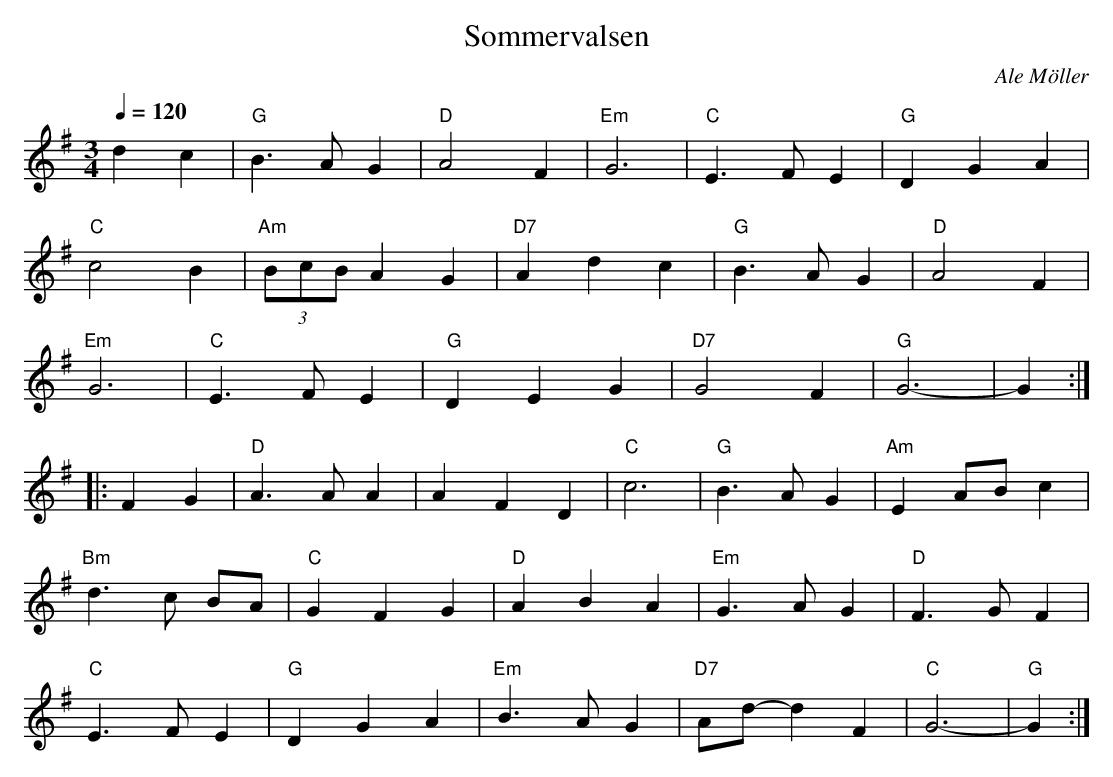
X:1
T:Sommervalsen
C:Ale M\"oller
M:3/4
L:1/4
Q:1/4=120
K:G
dc|"G"B>AG|"D"A2F|"Em"G3|"C"E>FE|"G"DGA|
"C"c2B|"Am"(3B/c/B/ AG|"D7"Adc|"G"B>AG|"D"A2F|
"Em"G3|"C"E>FE|"G"DEG|"D7"G2F|"G"G3-|G:|
|:FG|"D"A>AA|AFD|"C"c3|"G"B>A G|"Am"EA/B/c|
"Bm"d>c B/A/|"C"GFG|"D"A BA|"Em"G>AG|"D"F>GF|
"C"E>FE|"G"DGA|"Em"B>AG|"D7"A/d/-dF|"C"G3-|"G"G:|
